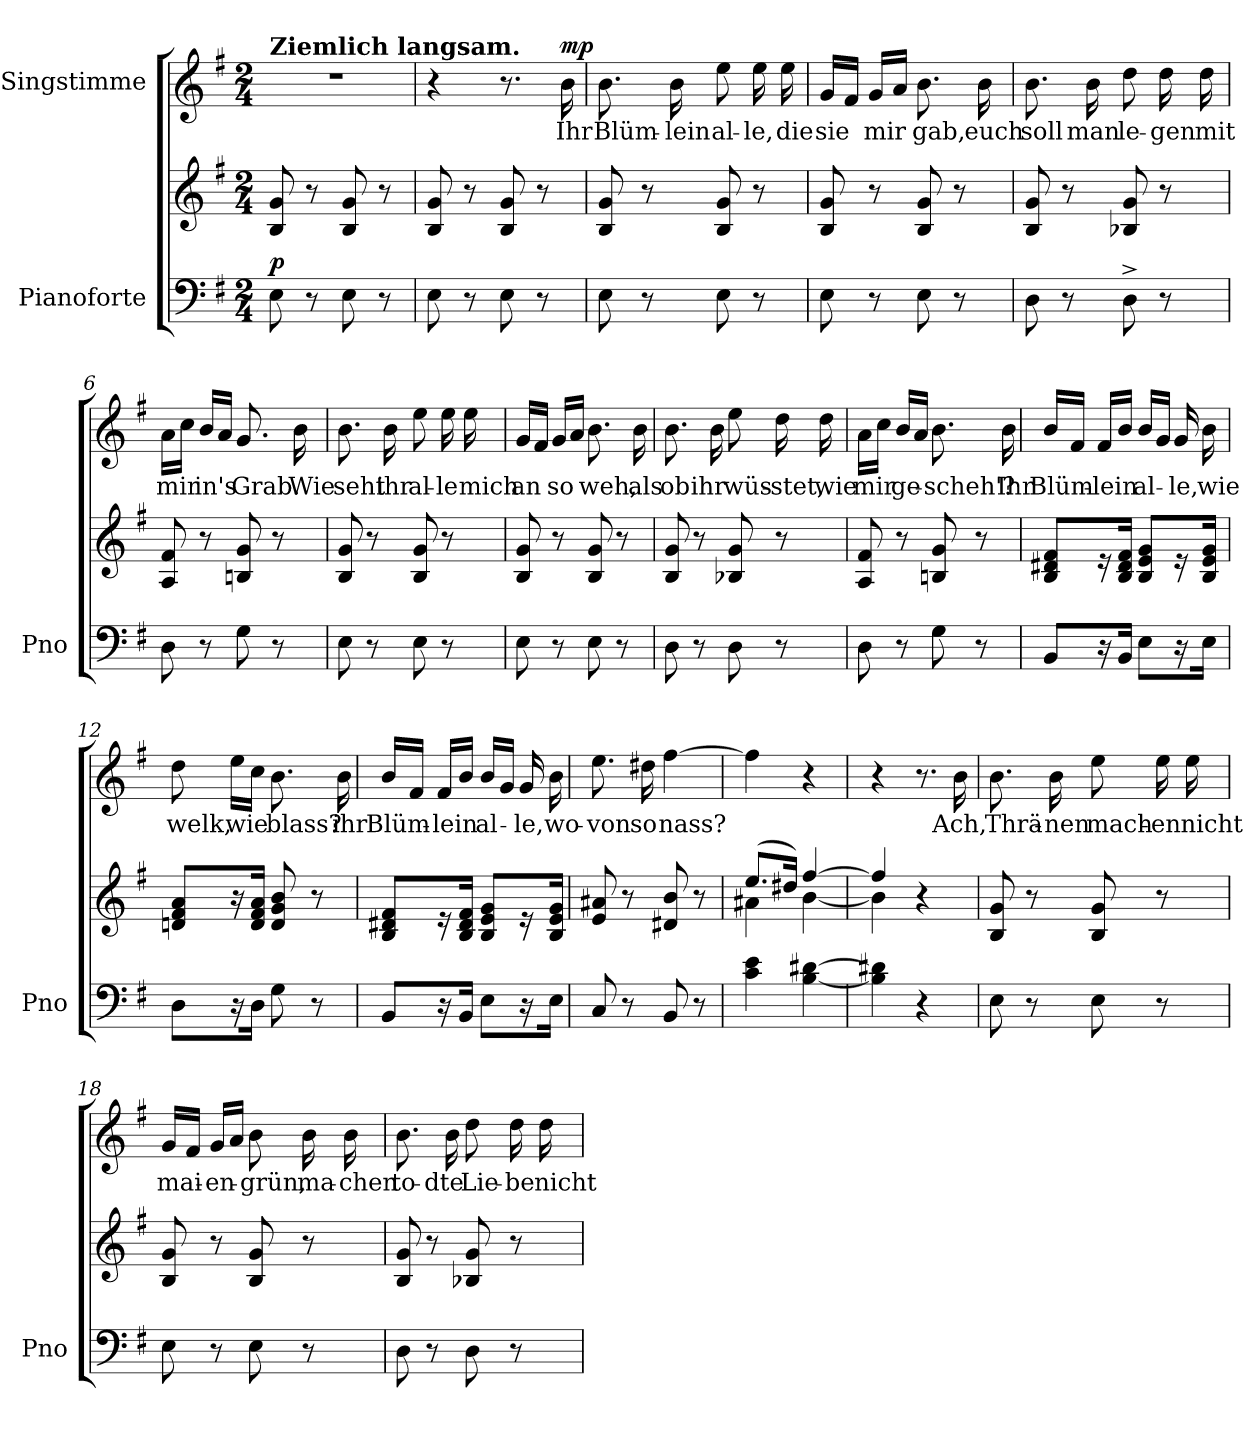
**kern	**kern	**dynam	**kern	**text	**dynam
*part2	*part2	*part2	*part1	*part1	*part1
*staff3	*staff2	*staff2/3	*staff1	*staff1	*staff1
*I"Pianoforte	*	*	*I"Singstimme	*	*
*I'Pno	*	*	*	*	*
*clefF4	*clefG2	*	*clefG2	*	*
*k[f#]	*k[f#]	*	*k[f#]	*	*
*M2/4	*M2/4	*	*M2/4	*	*
=1	=1	=1	=1	=1	=1
!	!	!	!LO:TX:a:B:t=Ziemlich langsam.	!	!
!	!	!LO:DY:a=2	!	!	!
8E\	8B/ 8g/	p	2r	.	.
8r	8r	.	.	.	.
8E\	8B/ 8g/	.	.	.	.
8r	8r	.	.	.	.
=2	=2	=2	=2	=2	=2
8E\	8B/ 8g/	.	4r	.	.
8r	8r	.	.	.	.
8E\	8B/ 8g/	.	8.r	.	.
8r	8r	.	.	.	.
!	!	!	!	!LO:LY:b	!LO:DY:a
.	.	.	16b\	Ihr	mp
=3	=3	=3	=3	=3	=3
!	!	!	!	!LO:LY:b	!
8E\	8B/ 8g/	.	8.b\	Blüm-	.
8r	8r	.	.	.	.
!	!	!	!	!LO:LY:b	!
.	.	.	16b\	-lein	.
!	!	!	!	!LO:LY:b	!
8E\	8B/ 8g/	.	8ee\	al-	.
!	!	!	!	!LO:LY:b	!
8r	8r	.	16ee\	-le,	.
!	!	!	!	!LO:LY:b	!
.	.	.	16ee\	die	.
=4	=4	=4	=4	=4	=4
!	!	!	!	!LO:LY:b	!
8E\	8B/ 8g/	.	16g/LL	sie	.
.	.	.	16f#/JJ	.	.
!	!	!	!	!LO:LY:b	!
8r	8r	.	16g/LL	mir	.
.	.	.	16a/JJ	.	.
!	!	!	!	!LO:LY:b	!
8E\	8B/ 8g/	.	8.b\	gab,	.
8r	8r	.	.	.	.
!	!	!	!	!LO:LY:b	!
.	.	.	16b\	euch	.
=5	=5	=5	=5	=5	=5
!	!	!	!	!LO:LY:b	!
8D\	8B/ 8g/	.	8.b\	soll	.
8r	8r	.	.	.	.
!	!	!	!	!LO:LY:b	!
.	.	.	16b\	man	.
!	!	!	!	!LO:LY:b	!
8D^\	8B-X/ 8g/	.	8dd\	le-	.
!	!	!	!	!LO:LY:b	!
8r	8r	.	16dd\	-gen	.
!	!	!	!	!LO:LY:b	!
.	.	.	16dd\	mit	.
!!LO:LB:g=z
=6	=6	=6	=6	=6	=6
!	!	!	!	!LO:LY:b	!
8D\	8A/ 8f#/	.	16a\LL	mir	.
.	.	.	16cc\JJ	.	.
!	!	!	!	!LO:LY:b	!
8r	8r	.	16b/LL	in's	.
.	.	.	16a/JJ	.	.
!	!	!	!	!LO:LY:b	!
8G\	8Bn/ 8g/	.	8.g/	Grab.	.
8r	8r	.	.	.	.
!	!	!	!	!LO:LY:b	!
.	.	.	16b\	Wie	.
=7	=7	=7	=7	=7	=7
!	!	!	!	!LO:LY:b	!
8E\	8B/ 8g/	.	8.b\	seht	.
8r	8r	.	.	.	.
!	!	!	!	!LO:LY:b	!
.	.	.	16b\	ihr	.
!	!	!	!	!LO:LY:b	!
8E\	8B/ 8g/	.	8ee\	al-	.
!	!	!	!	!LO:LY:b	!
8r	8r	.	16ee\	-le	.
!	!	!	!	!LO:LY:b	!
.	.	.	16ee\	mich	.
=8	=8	=8	=8	=8	=8
!	!	!	!	!LO:LY:b	!
8E\	8B/ 8g/	.	16g/LL	an	.
.	.	.	16f#/JJ	.	.
!	!	!	!	!LO:LY:b	!
8r	8r	.	16g/LL	so	.
.	.	.	16a/JJ	.	.
!	!	!	!	!LO:LY:b	!
8E\	8B/ 8g/	.	8.b\	weh,	.
8r	8r	.	.	.	.
!	!	!	!	!LO:LY:b	!
.	.	.	16b\	als	.
=9	=9	=9	=9	=9	=9
!	!	!	!	!LO:LY:b	!
8D\	8B/ 8g/	.	8.b\	ob	.
8r	8r	.	.	.	.
!	!	!	!	!LO:LY:b	!
.	.	.	16b\	ihr	.
!	!	!	!	!LO:LY:b	!
8D\	8B-X/ 8g/	.	8ee\	wüs-	.
!	!	!	!	!LO:LY:b	!
8r	8r	.	16dd\	-stet,	.
!	!	!	!	!LO:LY:b	!
.	.	.	16dd\	wie	.
=10	=10	=10	=10	=10	=10
!	!	!	!	!LO:LY:b	!
8D\	8A/ 8f#/	.	16a\LL	mir	.
.	.	.	16cc\JJ	.	.
!	!	!	!	!LO:LY:b	!
8r	8r	.	16b/LL	ge-	.
.	.	.	16a/JJ	.	.
!	!	!	!	!LO:LY:b	!
8G\	8Bn/ 8g/	.	8.b\	-scheh'?	.
8r	8r	.	.	.	.
!	!	!	!	!LO:LY:b	!
.	.	.	16b\	Ihr	.
!!LO:LB:g=z
=11	=11	=11	=11	=11	=11
!	!	!	!	!LO:LY:b	!
8BB/L	8B/ 8d#X/ 8f#/L	.	16b/LL	Blüm-	.
.	.	.	16f#/JJ	.	.
!	!	!	!	!LO:LY:b	!
16r	16r	.	16f#/LL	-lein	.
16BB/Jk	16B/ 16d#/ 16f#/Jk	.	16b/JJ	.	.
!	!	!	!	!LO:LY:b	!
8E\L	8B/ 8e/ 8g/L	.	16b/LL	al-	.
.	.	.	16g/JJ	.	.
!	!	!	!	!LO:LY:b	!
16r	16r	.	16g/	-le,	.
!	!	!	!	!LO:LY:b	!
16E\Jk	16B/ 16e/ 16g/Jk	.	16b\	wie	.
=12	=12	=12	=12	=12	=12
!	!	!	!	!LO:LY:b	!
8D\L	8dn/ 8f#/ 8a/L	.	8dd\	welk,	.
!	!	!	!	!LO:LY:b	!
16r	16r	.	16ee\LL	wie	.
16D\Jk	16d/ 16f#/ 16a/Jk	.	16cc\JJ	.	.
!	!	!	!	!LO:LY:b	!
8G\	8d/ 8g/ 8b/	.	8.b\	blass?	.
8r	8r	.	.	.	.
!	!	!	!	!LO:LY:b	!
.	.	.	16b\	ihr	.
=13	=13	=13	=13	=13	=13
!	!	!	!	!LO:LY:b	!
8BB/L	8B/ 8d#X/ 8f#/L	.	16b/LL	Blüm-	.
.	.	.	16f#/JJ	.	.
!	!	!	!	!LO:LY:b	!
16r	16r	.	16f#/LL	-lein	.
16BB/Jk	16B/ 16d#/ 16f#/Jk	.	16b/JJ	.	.
!	!	!	!	!LO:LY:b	!
8E\L	8B/ 8e/ 8g/L	.	16b/LL	al-	.
.	.	.	16g/JJ	.	.
!	!	!	!	!LO:LY:b	!
16r	16r	.	16g/	-le,	.
!	!	!	!	!LO:LY:b	!
16E\Jk	16B/ 16e/ 16g/Jk	.	16b\	wo-	.
=14	=14	=14	=14	=14	=14
!	!	!	!	!LO:LY:b	!
8C/	8e/ 8a#X/	.	8.ee\	-von	.
8r	8r	.	.	.	.
!	!	!	!	!LO:LY:b	!
.	.	.	16dd#X\	so	.
!	!	!	!	!LO:LY:b	!
8BB/	8d#X/ 8b/	.	[4ff#\	nass?	.
8r	8r	.	.	.	.
=15	=15	=15	=15	=15	=15
*	*^	*	*	*	*
4c\ 4e\	(8.ee/L	4a#X\	.	4ff#\]	.	.
.	16dd#X/Jk)	.	.	.	.	.
[4B\ [4d#X\	[4ff#/	[4b\	.	4r	.	.
!!LO:LB:g=z
=16	=16	=16	=16	=16	=16	=16
4B\] 4d#X\]	4ff#/]	4b\]	.	4r	.	.
4r	4r	4ryy	.	8.r	.	.
!	!	!	!	!	!LO:LY:b	!
.	.	.	.	16b\	Ach,	.
*	*v	*v	*	*	*	*
=17	=17	=17	=17	=17	=17
!	!	!	!	!LO:LY:b	!
8E\	8B/ 8g/	.	8.b\	Thrä-	.
8r	8r	.	.	.	.
!	!	!	!	!LO:LY:b	!
.	.	.	16b\	-nen	.
!	!	!	!	!LO:LY:b	!
8E\	8B/ 8g/	.	8ee\	mach-	.
!	!	!	!	!LO:LY:b	!
8r	8r	.	16ee\	-en	.
!	!	!	!	!LO:LY:b	!
.	.	.	16ee\	nicht	.
=18	=18	=18	=18	=18	=18
!	!	!	!	!LO:LY:b	!
8E\	8B/ 8g/	.	16g/LL	mai-	.
.	.	.	16f#/JJ	.	.
!	!	!	!	!LO:LY:b	!
8r	8r	.	16g/LL	-en-	.
.	.	.	16a/JJ	.	.
!	!	!	!	!LO:LY:b	!
8E\	8B/ 8g/	.	8b\	-grün,	.
!	!	!	!	!LO:LY:b	!
8r	8r	.	16b\	-ma-	.
!	!	!	!	!LO:LY:b	!
.	.	.	16b\	-chen	.
=19	=19	=19	=19	=19	=19
!	!	!	!	!LO:LY:b	!
8D\	8B/ 8g/	.	8.b\	to-	.
8r	8r	.	.	.	.
!	!	!	!	!LO:LY:b	!
.	.	.	16b\	-dte	.
!	!	!	!	!LO:LY:b	!
8D\	8B-X/ 8g/	.	8dd\	Lie-	.
!	!	!	!	!LO:LY:b	!
8r	8r	.	16dd\	-be	.
!	!	!	!	!LO:LY:b	!
.	.	.	16dd\	nicht	.
=	=	=	=	=	=
*-	*-	*-	*-	*-	*-
